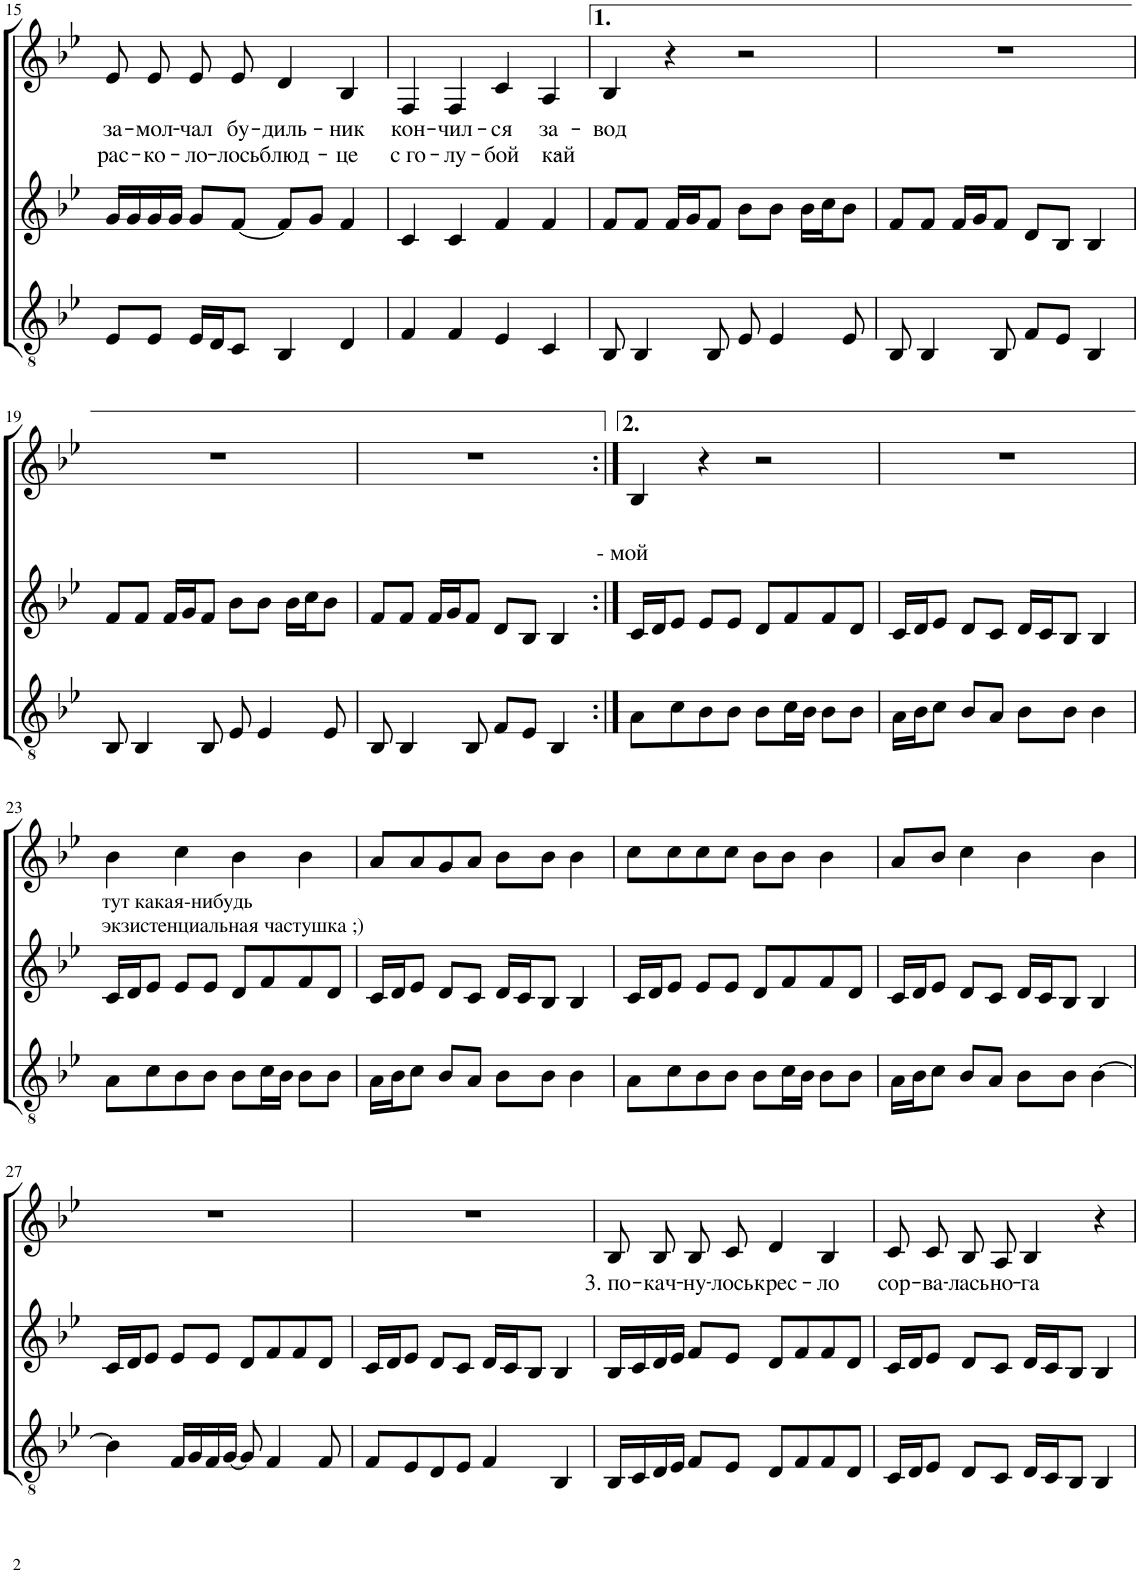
**kern	**kern	**kern	**text	**text
*part3	*part2	*part1	*part1	*part1
*staff3	*staff2	*staff1	*staff1	*staff1
*I"Голос	*I"Piano	*I"Голос	*	*
!!LO:PB:g=z
*clefGv2	*clefG2	*clefG2	*	*
*Trd1c2	*	*	*	*
*k[b-e-]	*k[b-e-]	*k[b-e-]	*	*
*M4/4	*M4/4	*M4/4	*	*
=15	=15	=15	=15	=15
!	!	!	!LO:LY:b	!LO:LY:b
8E-/L	16g/LL	8e-/	за-	рас-
.	16g/	.	.	.
!	!	!	!LO:LY:b	!LO:LY:b
8E-/J	16g/	8e-/	-мол-	-ко-
.	16g/JJ	.	.	.
!	!	!	!LO:LY:b	!LO:LY:b
16E-/LL	8g/L	8e-/	-чал	-ло-
16D/J	.	.	.	.
!	!	!	!LO:LY:b	!LO:LY:b
8C/J	[8f/J	8e-/	бу-	-лось
!	!	!	!LO:LY:b	!LO:LY:b
4BB-/	8f/L]	4d/	-диль-	блюд-
.	8g/J	.	.	.
!	!	!	!LO:LY:b	!LO:LY:b
4D/	4f/	4B-/	-ник	-це
=16	=16	=16	=16	=16
!	!	!	!LO:LY:b	!LO:LY:b
4F/	4c/	4F/	кон-	с го-
!	!	!	!LO:LY:b	!LO:LY:b
4F/	4c/	4F/	-чил-	-лу-
!	!	!	!LO:LY:b	!LO:LY:b
4E-/	4f/	4c/	-ся	-бой
!	!	!	!LO:LY:b	!LO:LY:b
4C/	4f/	4A/	за-	кай-
=17	=17	=17	=17	=17
!	!	!	!LO:LY:b	!
8BB-/	8f/L	4B-/	-вод	.
4BB-/	8f/J	.	.	.
.	16f/LL	4r	.	.
.	16g/J	.	.	.
8BB-/	8f/J	.	.	.
8E-/	8b-\L	2r	.	.
4E-/	8b-\J	.	.	.
.	16b-\LL	.	.	.
.	16cc\J	.	.	.
8E-/	8b-\J	.	.	.
=18	=18	=18	=18	=18
8BB-/	8f/L	1r	.	.
4BB-/	8f/J	.	.	.
.	16f/LL	.	.	.
.	16g/J	.	.	.
8BB-/	8f/J	.	.	.
8F/L	8d/L	.	.	.
8E-/J	8B-/J	.	.	.
4BB-/	4B-/	.	.	.
!!LO:LB:g=z
=19	=19	=19	=19	=19
8BB-/	8f/L	1r	.	.
4BB-/	8f/J	.	.	.
.	16f/LL	.	.	.
.	16g/J	.	.	.
8BB-/	8f/J	.	.	.
8E-/	8b-\L	.	.	.
4E-/	8b-\J	.	.	.
.	16b-\LL	.	.	.
.	16cc\J	.	.	.
8E-/	8b-\J	.	.	.
=20	=20	=20	=20	=20
8BB-/	8f/L	1r	.	.
4BB-/	8f/J	.	.	.
.	16f/LL	.	.	.
.	16g/J	.	.	.
8BB-/	8f/J	.	.	.
8F/L	8d/L	.	.	.
8E-/J	8B-/J	.	.	.
4BB-/	4B-/	.	.	.
=21:|!	=21:|!	=21:|!	=21:|!	=21:|!
!	!	!	!	!LO:LY:b
8A\L	16c/LL	4B-/	.	-- мой
.	16d/J	.	.	.
8c\	8e-/J	.	.	.
8B-\	8e-/L	4r	.	.
8B-\J	8e-/J	.	.	.
8B-\L	8d/L	2r	.	.
16c\L	8f/	.	.	.
16B-\JJ	.	.	.	.
8B-\L	8f/	.	.	.
8B-\J	8d/J	.	.	.
=22	=22	=22	=22	=22
16A\LL	16c/LL	1r	.	.
16B-\J	16d/J	.	.	.
8c\J	8e-/J	.	.	.
8B-/L	8d/L	.	.	.
8A/J	8c/J	.	.	.
8B-\L	16d/LL	.	.	.
.	16c/J	.	.	.
8B-\J	8B-/J	.	.	.
4B-\	4B-/	.	.	.
!!LO:LB:g=z
=23	=23	=23	=23	=23
!	!	!LO:TX:b:t=тут какая-нибудь	!	!
!	!	!LO:TX:b:t=экзистенциальная частушка ;)	!	!
8A\L	16c/LL	4b-\	.	.
.	16d/J	.	.	.
8c\	8e-/J	.	.	.
8B-\	8e-/L	4cc\	.	.
8B-\J	8e-/J	.	.	.
8B-\L	8d/L	4b-\	.	.
16c\L	8f/	.	.	.
16B-\JJ	.	.	.	.
8B-\L	8f/	4b-\	.	.
8B-\J	8d/J	.	.	.
=24	=24	=24	=24	=24
16A\LL	16c/LL	8a/L	.	.
16B-\J	16d/J	.	.	.
8c\J	8e-/J	8a/	.	.
8B-/L	8d/L	8g/	.	.
8A/J	8c/J	8a/J	.	.
8B-\L	16d/LL	8b-\L	.	.
.	16c/J	.	.	.
8B-\J	8B-/J	8b-\J	.	.
4B-\	4B-/	4b-\	.	.
=25	=25	=25	=25	=25
8A\L	16c/LL	8cc\L	.	.
.	16d/J	.	.	.
8c\	8e-/J	8cc\	.	.
8B-\	8e-/L	8cc\	.	.
8B-\J	8e-/J	8cc\J	.	.
8B-\L	8d/L	8b-\L	.	.
16c\L	8f/	8b-\J	.	.
16B-\JJ	.	.	.	.
8B-\L	8f/	4b-\	.	.
8B-\J	8d/J	.	.	.
=26	=26	=26	=26	=26
16A\LL	16c/LL	8a/L	.	.
16B-\J	16d/J	.	.	.
8c\J	8e-/J	8b-/J	.	.
8B-/L	8d/L	4cc\	.	.
8A/J	8c/J	.	.	.
8B-\L	16d/LL	4b-\	.	.
.	16c/J	.	.	.
8B-\J	8B-/J	.	.	.
[4B-\	4B-/	4b-\	.	.
!!LO:LB:g=z
=27	=27	=27	=27	=27
4B-\]	16c/LL	1r	.	.
.	16d/J	.	.	.
.	8e-/J	.	.	.
16F/LL	8e-/L	.	.	.
16G/	.	.	.	.
16F/	8e-/J	.	.	.
[16G/JJ	.	.	.	.
8G/]	8d/L	.	.	.
4F/	8f/	.	.	.
.	8f/	.	.	.
8F/	8d/J	.	.	.
=28	=28	=28	=28	=28
8F/L	16c/LL	1r	.	.
.	16d/J	.	.	.
8E-/	8e-/J	.	.	.
8D/	8d/L	.	.	.
8E-/J	8c/J	.	.	.
4F/	16d/LL	.	.	.
.	16c/J	.	.	.
.	8B-/J	.	.	.
4BB-/	4B-/	.	.	.
=29	=29	=29	=29	=29
!	!	!	!LO:LY:b	!
16BB-/LL	16B-/LL	8B-/	3. по-	.
16C/	16c/	.	.	.
!	!	!	!LO:LY:b	!
16D/	16d/	8B-/	-кач-	.
16E-/JJ	16e-/JJ	.	.	.
!	!	!	!LO:LY:b	!
8F/L	8f/L	8B-/	-ну-	.
!	!	!	!LO:LY:b	!
8E-/J	8e-/J	8c/	-лось	.
!	!	!	!LO:LY:b	!
8D/L	8d/L	4d/	крес-	.
8F/	8f/	.	.	.
!	!	!	!LO:LY:b	!
8F/	8f/	4B-/	-ло	.
8D/J	8d/J	.	.	.
=30	=30	=30	=30	=30
!	!	!	!LO:LY:b	!
16C/LL	16c/LL	8c/	сор-	.
16D/J	16d/J	.	.	.
!	!	!	!LO:LY:b	!
8E-/J	8e-/J	8c/	-ва-	.
!	!	!	!LO:LY:b	!
8D/L	8d/L	8B-/	-лась	.
!	!	!	!LO:LY:b	!
8C/J	8c/J	8A/	но-	.
!	!	!	!LO:LY:b	!
16D/LL	16d/LL	4B-/	-га	.
16C/J	16c/J	.	.	.
8BB-/J	8B-/J	.	.	.
4BB-/	4B-/	4r	.	.
=	=	=	=	=
*-	*-	*-	*-	*-
